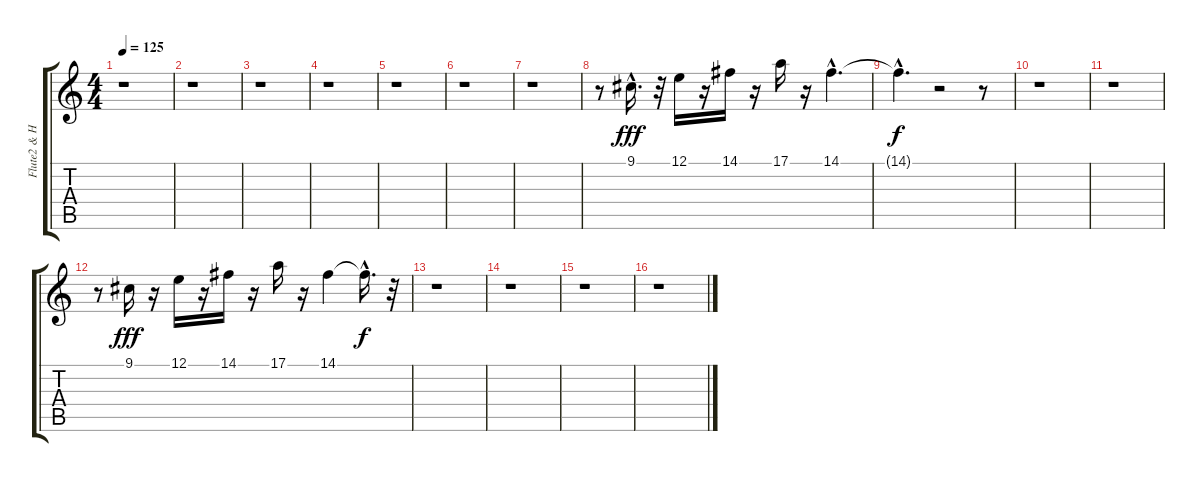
\track ("Flute2 & Horn   " "Flute2 & H") {instrument trombone}
\staff {score tabs}
\tuning (E4 B3 G3 D3 A2 E2) {hide}
\ts (4 4)
\tempo 125
\clef g2
\ks c
r.1{dy f} |
r.1 |
r.1 |
r.1 |
r.1 |
r.1 |
r.1 |
r.8 9.1{hac}.16{d dy fff instrument trombone} r.32 12.1.16 r.16 14.1.16 r.16 17.1.16 r.16 14.1{hac}.4{d} |
14.1{hac t}.4{d dy f} r.2 r.8 |
r.1 |
r.1 |
r.8 9.1.16{dy fff} r.16 12.1.16 r.16 14.1.16 r.16 17.1.16 r.16 14.1.4 14.1{hac t}.16{d dy f} r.32 |
r.1 |
r.1 |
r.1 |
r.1
